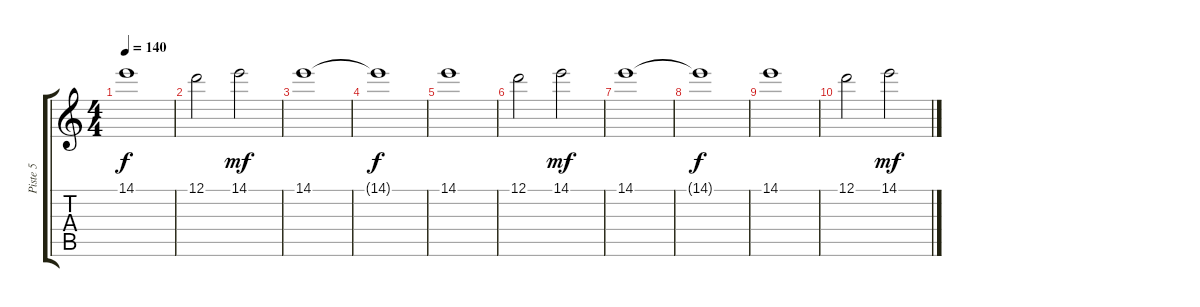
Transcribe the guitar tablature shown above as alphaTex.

\track ("Piste 5" "Piste 5") {instrument distortionguitar}
\staff {score tabs}
\tuning (D4 A3 F3 C3 G2 C2) {hide}
\ts (4 4)
\tempo 140
\clef g2
\ks c
14.1.1{dy f} |
12.1.2 14.1.2{dy mf} |
14.1.1 |
14.1{t}.1{dy f} |
14.1.1 |
12.1.2 14.1.2{dy mf} |
14.1.1 |
14.1{t}.1{dy f} |
14.1.1 |
12.1.2 14.1.2{dy mf}
